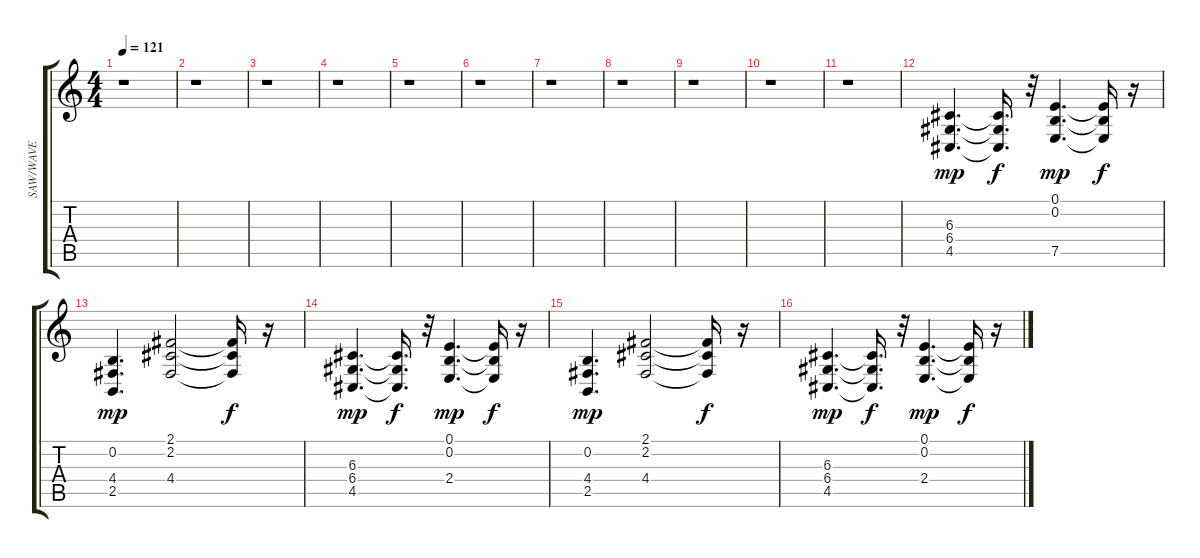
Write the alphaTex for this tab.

\track ("SAW/WAVE" "SAW/WAVE") {instrument lead2sawtooth}
\staff {score tabs}
\tuning (E4 B3 G3 D3 A2 E2) {hide}
\ts (4 4)
\tempo 121
\clef g2
\ks c
r.1{dy f} |
r.1 |
r.1 |
r.1 |
r.1 |
r.1 |
r.1 |
r.1 |
r.1 |
r.1 |
r.1 |
(6.3 6.4 4.5).4{d dy mp volume 8} (6.3{t} 6.4{t} 4.5{t}).16{d dy f} r.32 (0.1 0.2 7.5).4{d dy mp} (0.1{t} 0.2{t} 7.5{t}).16{dy f} r.16 |
(0.2 4.4 2.5).4{d dy mp} (2.1 2.2 4.4).2 (2.1{t} 2.2{t} 4.4{t}).16{dy f} r.16 |
(6.3 6.4 4.5).4{d dy mp} (6.3{t} 6.4{t} 4.5{t}).16{d dy f} r.32 (0.1 0.2 2.4).4{d dy mp} (0.1{t} 0.2{t} 2.4{t}).16{dy f} r.16 |
(0.2 4.4 2.5).4{d dy mp} (2.1 2.2 4.4).2 (2.1{t} 2.2{t} 4.4{t}).16{dy f} r.16 |
(6.3 6.4 4.5).4{d dy mp} (6.3{t} 6.4{t} 4.5{t}).16{d dy f} r.32 (0.1 0.2 2.4).4{d dy mp} (0.1{t} 0.2{t} 2.4{t}).16{dy f} r.16
